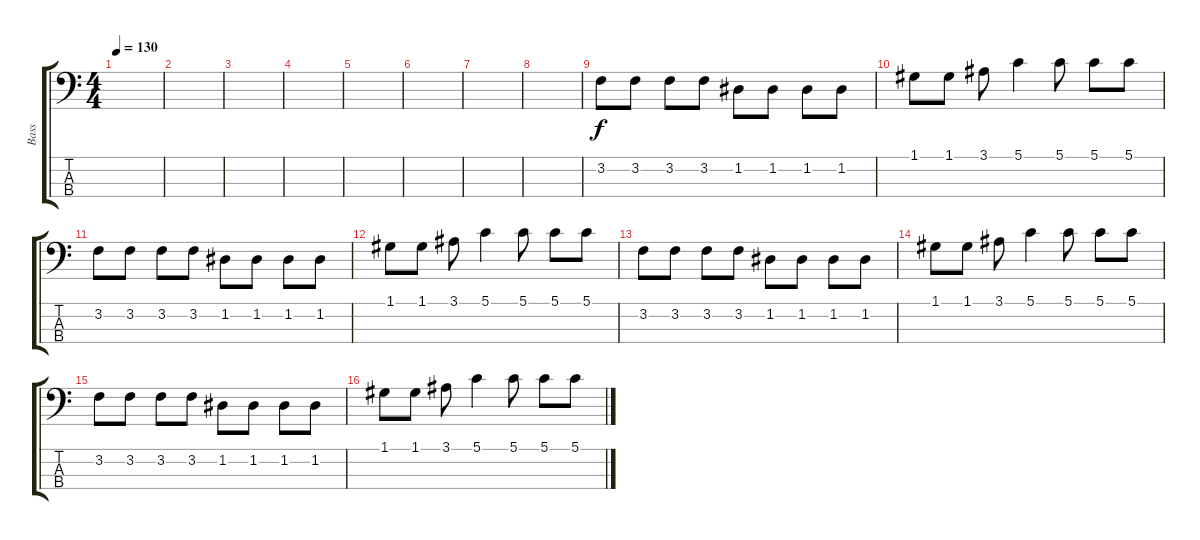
\track ("Bass" "Bass") {instrument electricbassfinger}
\staff {score tabs}
\tuning (G2 D2 A1 E1) {hide}
\ts (4 4)
\tempo 130
\clef f4
\ks c
|
|
|
|
|
|
|
|
3.2.8 3.2.8 3.2.8 3.2.8 1.2.8 1.2.8 1.2.8 1.2.8 |
1.1.8 1.1.8 3.1.8 5.1.4 5.1.8 5.1.8 5.1.8 |
3.2.8 3.2.8 3.2.8 3.2.8 1.2.8 1.2.8 1.2.8 1.2.8 |
1.1.8 1.1.8 3.1.8 5.1.4 5.1.8 5.1.8 5.1.8 |
3.2.8 3.2.8 3.2.8 3.2.8 1.2.8 1.2.8 1.2.8 1.2.8 |
1.1.8 1.1.8 3.1.8 5.1.4 5.1.8 5.1.8 5.1.8 |
3.2.8 3.2.8 3.2.8 3.2.8 1.2.8 1.2.8 1.2.8 1.2.8 |
1.1.8 1.1.8 3.1.8 5.1.4 5.1.8 5.1.8 5.1.8
